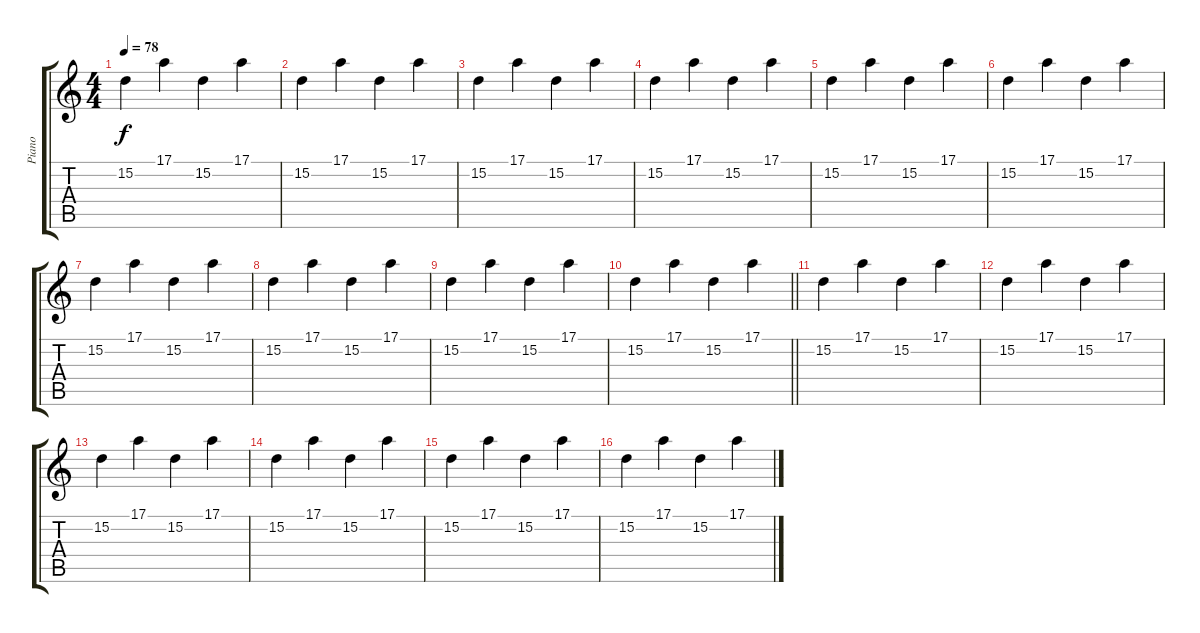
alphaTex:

\track ("Piano" "Piano") {instrument acousticgrandpiano}
\staff {score tabs}
\tuning (E4 B3 G3 D3 A2 E2) {hide}
\ts (4 4)
\tempo 78
\clef g2
\ks c
15.2.4{dy f} 17.1.4 15.2.4 17.1.4 |
15.2.4 17.1.4 15.2.4 17.1.4 |
15.2.4 17.1.4 15.2.4 17.1.4 |
15.2.4 17.1.4 15.2.4 17.1.4 |
15.2.4 17.1.4 15.2.4 17.1.4 |
15.2.4 17.1.4 15.2.4 17.1.4 |
15.2.4 17.1.4 15.2.4 17.1.4 |
15.2.4 17.1.4 15.2.4 17.1.4 |
15.2.4 17.1.4 15.2.4 17.1.4 |
\barLineRight lightlight
15.2.4 17.1.4 15.2.4 17.1.4 |
15.2.4 17.1.4 15.2.4 17.1.4 |
15.2.4 17.1.4 15.2.4 17.1.4 |
15.2.4 17.1.4 15.2.4 17.1.4 |
15.2.4 17.1.4 15.2.4 17.1.4 |
15.2.4 17.1.4 15.2.4 17.1.4 |
15.2.4 17.1.4 15.2.4 17.1.4
